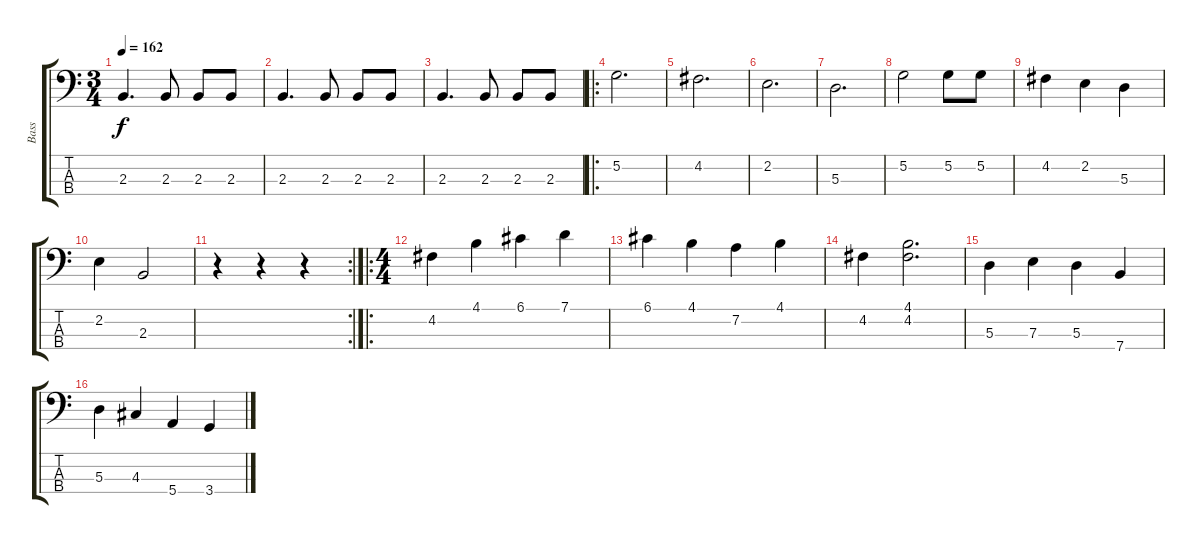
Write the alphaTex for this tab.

\track ("Bass" "Bass") {instrument electricbassfinger}
\staff {score tabs}
\tuning (G2 D2 A1 E1) {hide}
\ts (3 4)
\tempo 162
\clef f4
\ks c
2.3.4{d dy f} 2.3.8 2.3.8 2.3.8 |
2.3.4{d} 2.3.8 2.3.8 2.3.8 |
2.3.4{d} 2.3.8 2.3.8 2.3.8 |
\ro
5.2.2{d} |
4.2.2{d} |
2.2.2{d} |
5.3.2{d} |
5.2.2 5.2.8 5.2.8 |
4.2.4 2.2.4 5.3.4 |
2.2.4 2.3.2 |
\rc 2
r.4 r.4 r.4 |
\ro
\ts (4 4)
4.2.4 4.1.4 6.1.4 7.1.4 |
6.1.4 4.1.4 7.2.4 4.1.4 |
4.2.4 (4.1 4.2).2{d} |
5.3.4 7.3.4 5.3.4 7.4.4 |
5.3.4 4.3.4 5.4.4 3.4.4
